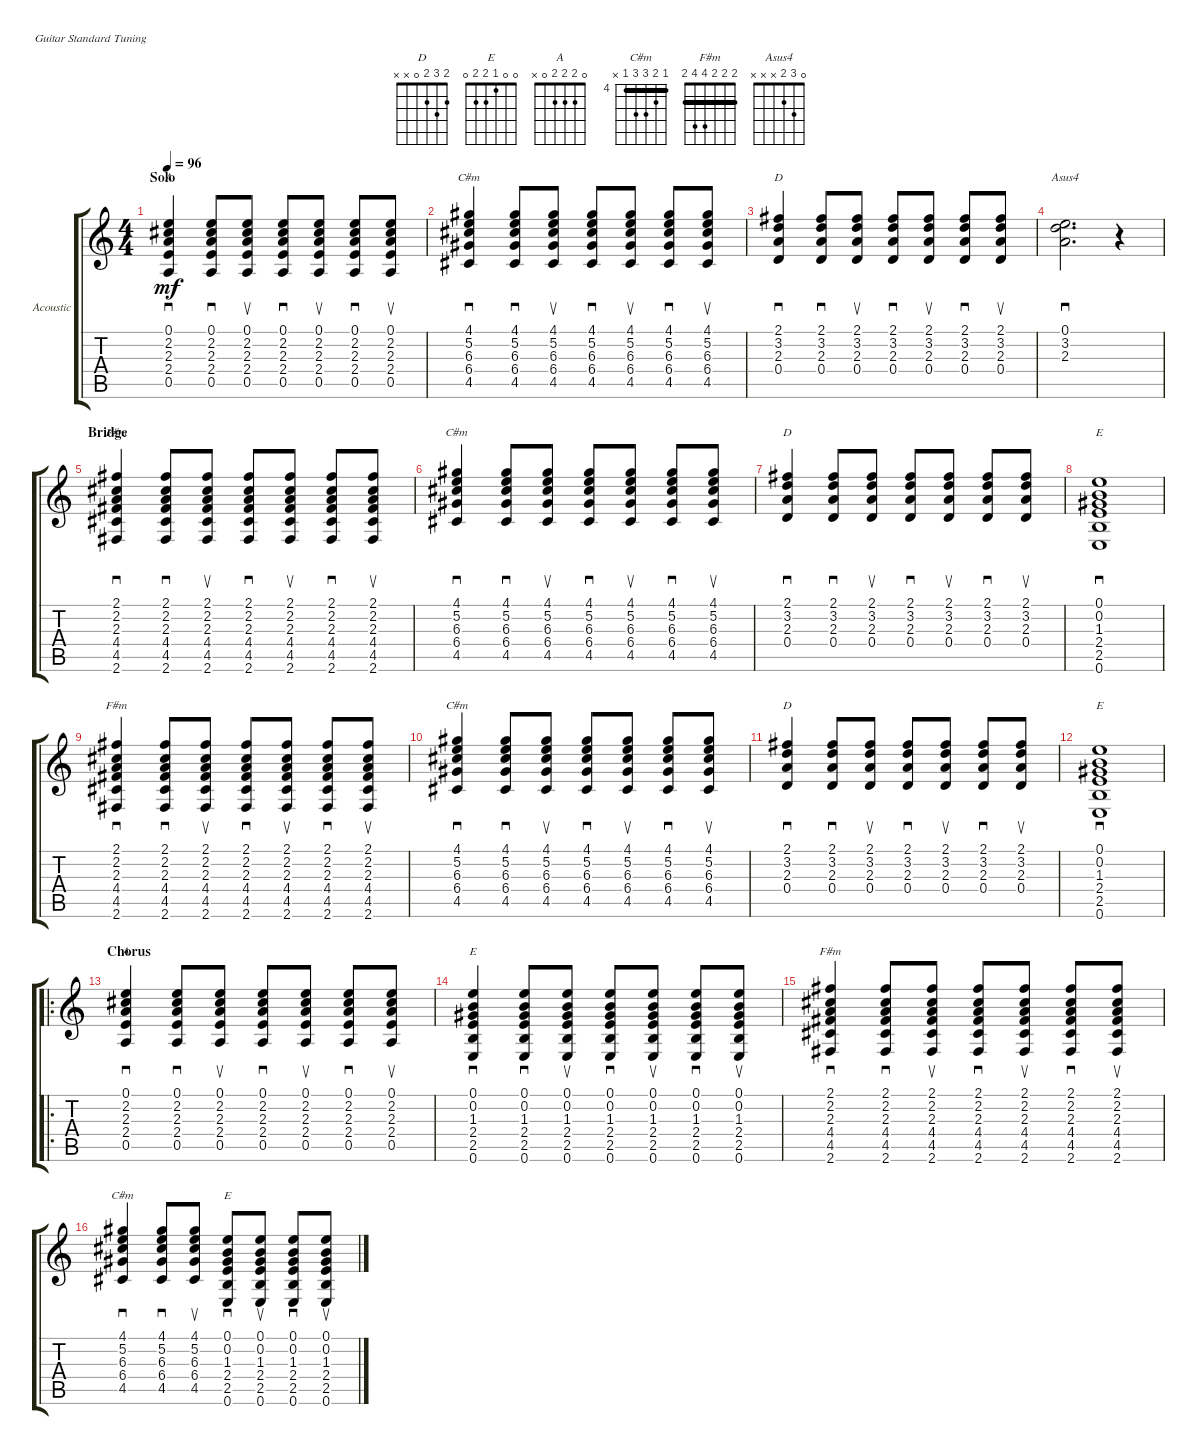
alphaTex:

\bracketExtendMode groupsimilarinstruments
\firstSystemTrackNameOrientation horizontal
\otherSystemsTrackNameOrientation horizontal
\track ("Acoustic Guitar" "Acoustic") {instrument acousticguitarsteel}
\staff {score tabs}
\tuning (E4 B3 G3 D3 A2 E2)
\chord ("D" 2 3 2 0 x x)
\chord ("E" 0 0 1 2 2 0)
\chord ("A" 0 2 2 2 0 x)
\chord ("C#m" 4 5 6 6 4 x) {firstfret 4 barre 4}
\chord ("F#m" 2 2 2 4 4 2) {barre (2 2 2)}
\chord ("Asus4" 0 3 2 x x x)
\ts (4 4)
\section ("" "Solo")
\tempo 96
\clef g2
\ks c
(2.2 2.3 2.4 0.5 0.1).4{sd ch "A" dy mf} (2.2 2.3 2.4 0.5 0.1).8{sd} (2.2 2.3 2.4 0.5 0.1).8{su} (2.2 2.3 2.4 0.5 0.1).8{sd} (2.2 2.3 2.4 0.5 0.1).8{su} (2.2 2.3 2.4 0.5 0.1).8{sd} (2.2 2.3 2.4 0.5 0.1).8{su} |
(4.1 5.2 6.3 6.4 4.5).4{sd ch "C#m"} (4.1 5.2 6.3 6.4 4.5).8{sd} (4.1 5.2 6.3 6.4 4.5).8{su} (4.1 5.2 6.3 6.4 4.5).8{sd} (4.1 5.2 6.3 6.4 4.5).8{su} (4.1 5.2 6.3 6.4 4.5).8{sd} (4.1 5.2 6.3 6.4 4.5).8{su} |
(2.1 3.2 2.3 0.4).4{sd ch "D"} (2.1 3.2 2.3 0.4).8{sd} (2.1 3.2 2.3 0.4).8{su beam split} (2.1 3.2 2.3 0.4).8{sd} (2.1 3.2 2.3 0.4).8{su} (2.1 3.2 2.3 0.4).8{sd} (2.1 3.2 2.3 0.4).8{su} |
(0.1 3.2 2.3).2{d sd ch "Asus4"} r.4 |
\section ("" "Bridge")
(2.1 2.2 2.3 4.4 4.5 2.6).4{sd ch "F#m"} (2.1 2.2 2.3 4.4 4.5 2.6).8{sd} (2.1 2.2 2.3 4.4 4.5 2.6).8{su} (2.1 2.2 2.3 4.4 4.5 2.6).8{sd} (2.1 2.2 2.3 4.4 4.5 2.6).8{su} (2.1 2.2 2.3 4.4 4.5 2.6).8{sd} (2.1 2.2 2.3 4.4 4.5 2.6).8{su} |
(4.1 5.2 6.3 6.4 4.5).4{sd ch "C#m"} (4.1 5.2 6.3 6.4 4.5).8{sd} (4.1 5.2 6.3 6.4 4.5).8{su} (4.1 5.2 6.3 6.4 4.5).8{sd} (4.1 5.2 6.3 6.4 4.5).8{su} (4.1 5.2 6.3 6.4 4.5).8{sd} (4.1 5.2 6.3 6.4 4.5).8{su} |
(2.1 3.2 2.3 0.4).4{sd ch "D"} (2.1 3.2 2.3 0.4).8{sd} (2.1 3.2 2.3 0.4).8{su beam split} (2.1 3.2 2.3 0.4).8{sd} (2.1 3.2 2.3 0.4).8{su} (2.1 3.2 2.3 0.4).8{sd} (2.1 3.2 2.3 0.4).8{su} |
(0.1 0.2 1.3 2.4 2.5 0.6).1{sd ch "E" lyrics (0 "") lyrics (1 "") lyrics (2 "") lyrics (3 "") lyrics (4 "")} |
(2.1 2.2 2.3 4.4 4.5 2.6).4{sd ch "F#m"} (2.1 2.2 2.3 4.4 4.5 2.6).8{sd} (2.1 2.2 2.3 4.4 4.5 2.6).8{su} (2.1 2.2 2.3 4.4 4.5 2.6).8{sd} (2.1 2.2 2.3 4.4 4.5 2.6).8{su} (2.1 2.2 2.3 4.4 4.5 2.6).8{sd} (2.1 2.2 2.3 4.4 4.5 2.6).8{su} |
(4.1 5.2 6.3 6.4 4.5).4{sd ch "C#m"} (4.1 5.2 6.3 6.4 4.5).8{sd} (4.1 5.2 6.3 6.4 4.5).8{su} (4.1 5.2 6.3 6.4 4.5).8{sd} (4.1 5.2 6.3 6.4 4.5).8{su} (4.1 5.2 6.3 6.4 4.5).8{sd} (4.1 5.2 6.3 6.4 4.5).8{su} |
(2.1 3.2 2.3 0.4).4{sd ch "D"} (2.1 3.2 2.3 0.4).8{sd} (2.1 3.2 2.3 0.4).8{su beam split} (2.1 3.2 2.3 0.4).8{sd} (2.1 3.2 2.3 0.4).8{su} (2.1 3.2 2.3 0.4).8{sd} (2.1 3.2 2.3 0.4).8{su} |
(0.1 0.2 1.3 2.4 2.5 0.6).1{sd ch "E"} |
\ro
\section ("" "Chorus")
(2.2 2.3 2.4 0.5 0.1).4{sd ch "A"} (2.2 2.3 2.4 0.5 0.1).8{sd} (2.2 2.3 2.4 0.5 0.1).8{su} (2.2 2.3 2.4 0.5 0.1).8{sd} (2.2 2.3 2.4 0.5 0.1).8{su} (2.2 2.3 2.4 0.5 0.1).8{sd} (2.2 2.3 2.4 0.5 0.1).8{su} |
(0.1 0.2 1.3 2.4 2.5 0.6).4{sd ch "E"} (0.1 0.2 1.3 2.4 2.5 0.6).8{sd} (0.1 0.2 1.3 2.4 2.5 0.6).8{su} (0.1 0.2 1.3 2.4 2.5 0.6).8{sd} (0.1 0.2 1.3 2.4 2.5 0.6).8{su} (0.1 0.2 1.3 2.4 2.5 0.6).8{sd} (0.1 0.2 1.3 2.4 2.5 0.6).8{su} |
(2.1 2.2 2.3 4.4 4.5 2.6).4{sd ch "F#m"} (2.1 2.2 2.3 4.4 4.5 2.6).8{sd} (2.1 2.2 2.3 4.4 4.5 2.6).8{su} (2.1 2.2 2.3 4.4 4.5 2.6).8{sd} (2.1 2.2 2.3 4.4 4.5 2.6).8{su} (2.1 2.2 2.3 4.4 4.5 2.6).8{sd} (2.1 2.2 2.3 4.4 4.5 2.6).8{su} |
(4.1 5.2 6.3 6.4 4.5).4{sd ch "C#m"} (4.1 5.2 6.3 6.4 4.5).8{sd} (4.1 5.2 6.3 6.4 4.5).8{su} (0.1 0.2 1.3 2.4 2.5 0.6).8{sd ch "E"} (0.1 0.2 1.3 2.4 2.5 0.6).8{su} (0.1 0.2 1.3 2.4 2.5 0.6).8{sd} (0.1 0.2 1.3 2.4 2.5 0.6).8{su}
